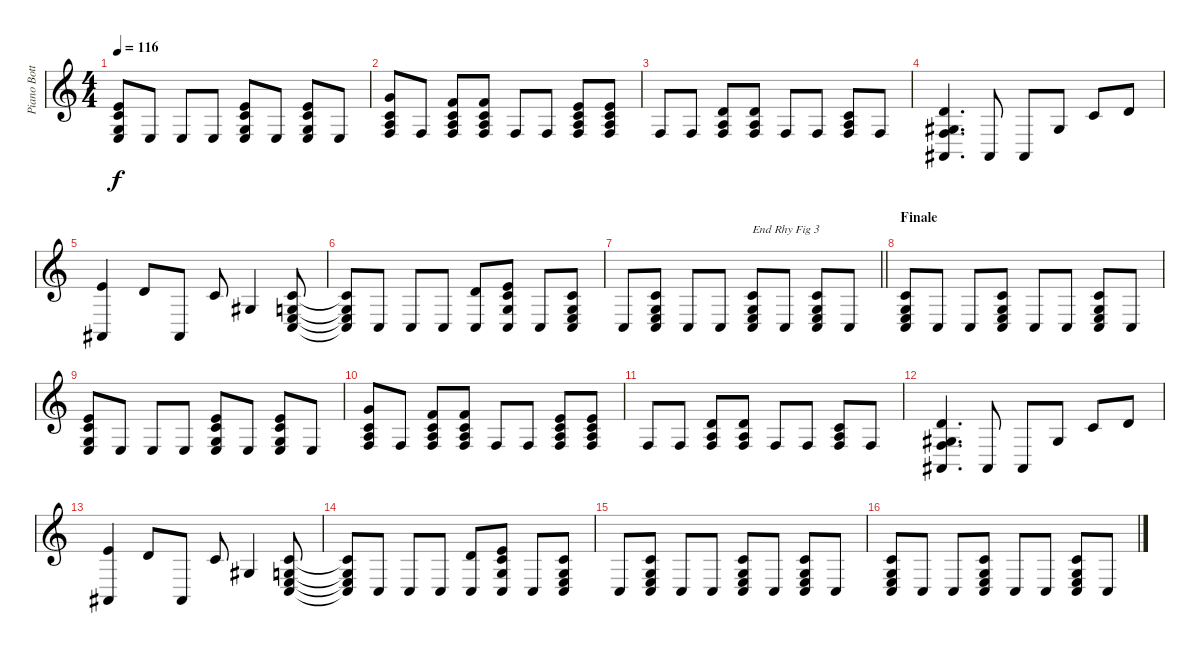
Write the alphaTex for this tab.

\track ("Piano Bottom (Tr. 15B) / Piano Top (16B)" "Piano Bott") {instrument acousticgrandpiano}
\staff {score}
\tuning (E4 B3 G3 D3 A2 E2) {hide}
\ts (4 4)
\tempo 116
\clef g2
\ks c
(0.1 1.2 0.3 2.4).8{dy f} 2.4.8 2.4.8 2.4.8 (0.1 1.2 0.3 2.4).8 2.4.8 (0.1 1.2 0.3 2.4).8 2.4.8 |
(3.1 1.2 2.3 3.4).8 3.4.8 (1.1 1.2 2.3 3.4).8 (1.1 1.2 2.3 3.4).8 3.4.8 3.4.8 (0.1 1.2 2.3 3.4).8 (0.1 1.2 2.3 3.4).8 |
3.4.8 3.4.8 (3.2 2.3 3.4).8 (3.2 2.3 3.4).8 3.4.8 3.4.8 (1.2 2.3 3.4).8 3.4.8 |
(3.2 1.3 3.4 1.5).4{d} 1.5.8 1.5.8 1.3.8 1.2.8 3.2.8 |
(0.1 1.5).4 3.2.8 1.5.8 1.2.8 1.3.4 (1.2 0.3 2.4 3.5).8 |
(1.2{t} 0.3{t} 2.4{t} 3.5{t}).8 3.5.8 3.5.8 3.5.8 (3.2 3.5).8 (0.1 1.2 0.3 3.5).8 3.5.8 (1.2 0.3 2.4 3.5).8 |
\barLineRight lightlight
3.5.8 (1.2 0.3 2.4 3.5).8 3.5.8 3.5.8 (1.2 0.3 2.4 3.5).8{txt "End Rhy Fig 3"} 3.5.8 (1.2 0.3 2.4 3.5).8 3.5.8 |
\section ("" "Finale")
(1.2 0.3 2.4 3.5).8 3.5.8 3.5.8 (1.2 0.3 2.4 3.5).8 3.5.8 3.5.8 (1.2 0.3 2.4 3.5).8 3.5.8 |
(0.1 1.2 0.3 2.4).8 2.4.8 2.4.8 2.4.8 (0.1 1.2 0.3 2.4).8 2.4.8 (0.1 1.2 0.3 2.4).8 2.4.8 |
(3.1 1.2 2.3 3.4).8 3.4.8 (1.1 1.2 2.3 3.4).8 (1.1 1.2 2.3 3.4).8 3.4.8 3.4.8 (0.1 1.2 2.3 3.4).8 (0.1 1.2 2.3 3.4).8 |
3.4.8 3.4.8 (3.2 2.3 3.4).8 (3.2 2.3 3.4).8 3.4.8 3.4.8 (1.2 2.3 3.4).8 3.4.8 |
(3.2 1.3 3.4 1.5).4{d} 1.5.8 1.5.8 1.3.8 1.2.8 3.2.8 |
(0.1 1.5).4 3.2.8 1.5.8 1.2.8 1.3.4 (1.2 0.3 2.4 3.5).8 |
(1.2{t} 0.3{t} 2.4{t} 3.5{t}).8 3.5.8 3.5.8 3.5.8 (3.2 3.5).8 (0.1 1.2 0.3 3.5).8 3.5.8 (1.2 0.3 2.4 3.5).8 |
3.5.8 (1.2 0.3 2.4 3.5).8 3.5.8 3.5.8 (1.2 0.3 2.4 3.5).8 3.5.8 (1.2 0.3 2.4 3.5).8 3.5.8 |
(1.2 0.3 2.4 3.5).8 3.5.8 3.5.8 (1.2 0.3 2.4 3.5).8 3.5.8 3.5.8 (1.2 0.3 2.4 3.5).8 3.5.8
